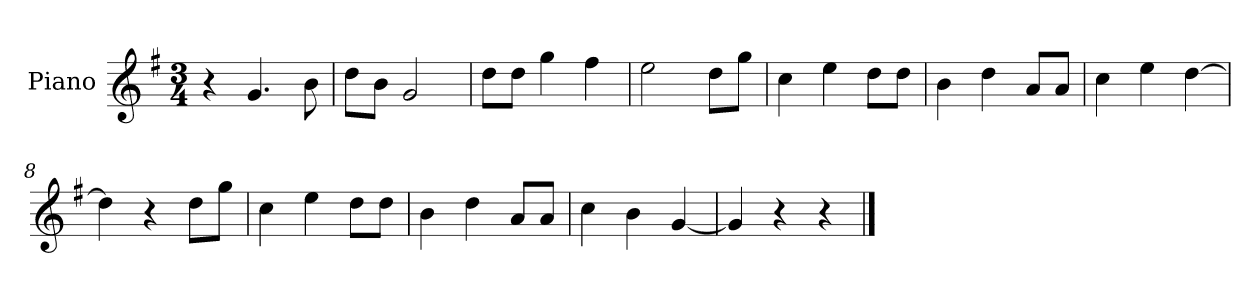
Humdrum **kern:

**kern
*part1
*staff1
*I"Piano
*I'P-no
*clefG2
*k[f#]
*M3/4
*MM178
=1
4r
4.g/
8b\
=2
8dd\L
8b\J
2g/
=3
8dd\L
8dd\J
4gg\
4ff#\
=4
2ee\
8dd\L
8gg\J
=5
4cc\
4ee\
8dd\L
8dd\J
=6
4b\
4dd\
8a/L
8a/J
=7
4cc\
4ee\
[4dd\
=8
4dd\]
4r
8dd\L
8gg\J
=9
4cc\
4ee\
8dd\L
8dd\J
!!LO:LB:g=z
=10
4b\
4dd\
8a/L
8a/J
=11
4cc\
4b\
[4g/
=12
4g/]
4r
4r
==
*-
